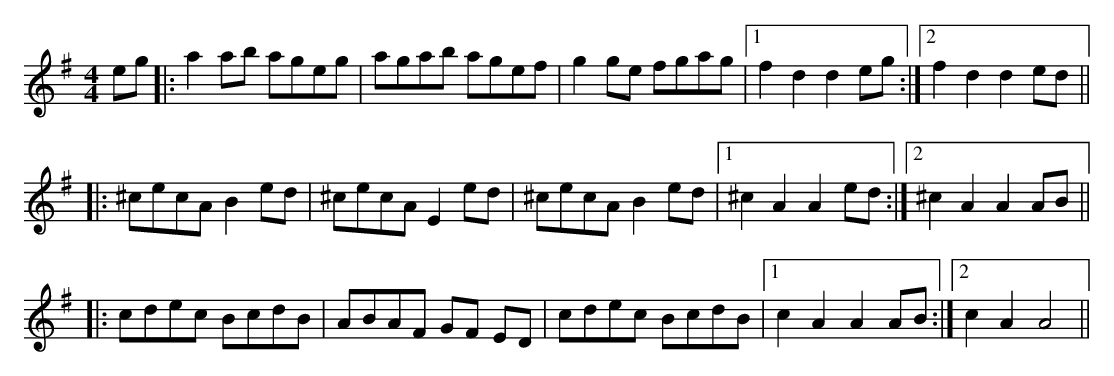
X:1
M:4/4
K:Ador
eg|:a2ab ageg|agab agef|g2ge fgag|1 f2d2d2eg:|2 f2d2d2ed||
|:^cecA B2 ed|^cecA E2 ed|^cecA B2 ed|1 ^c2A2A2ed:|2 ^c2A2A2AB||
|:cdec BcdB|ABAF GF ED|cdec BcdB|1 c2A2A2AB:|2 c2A2A4||
